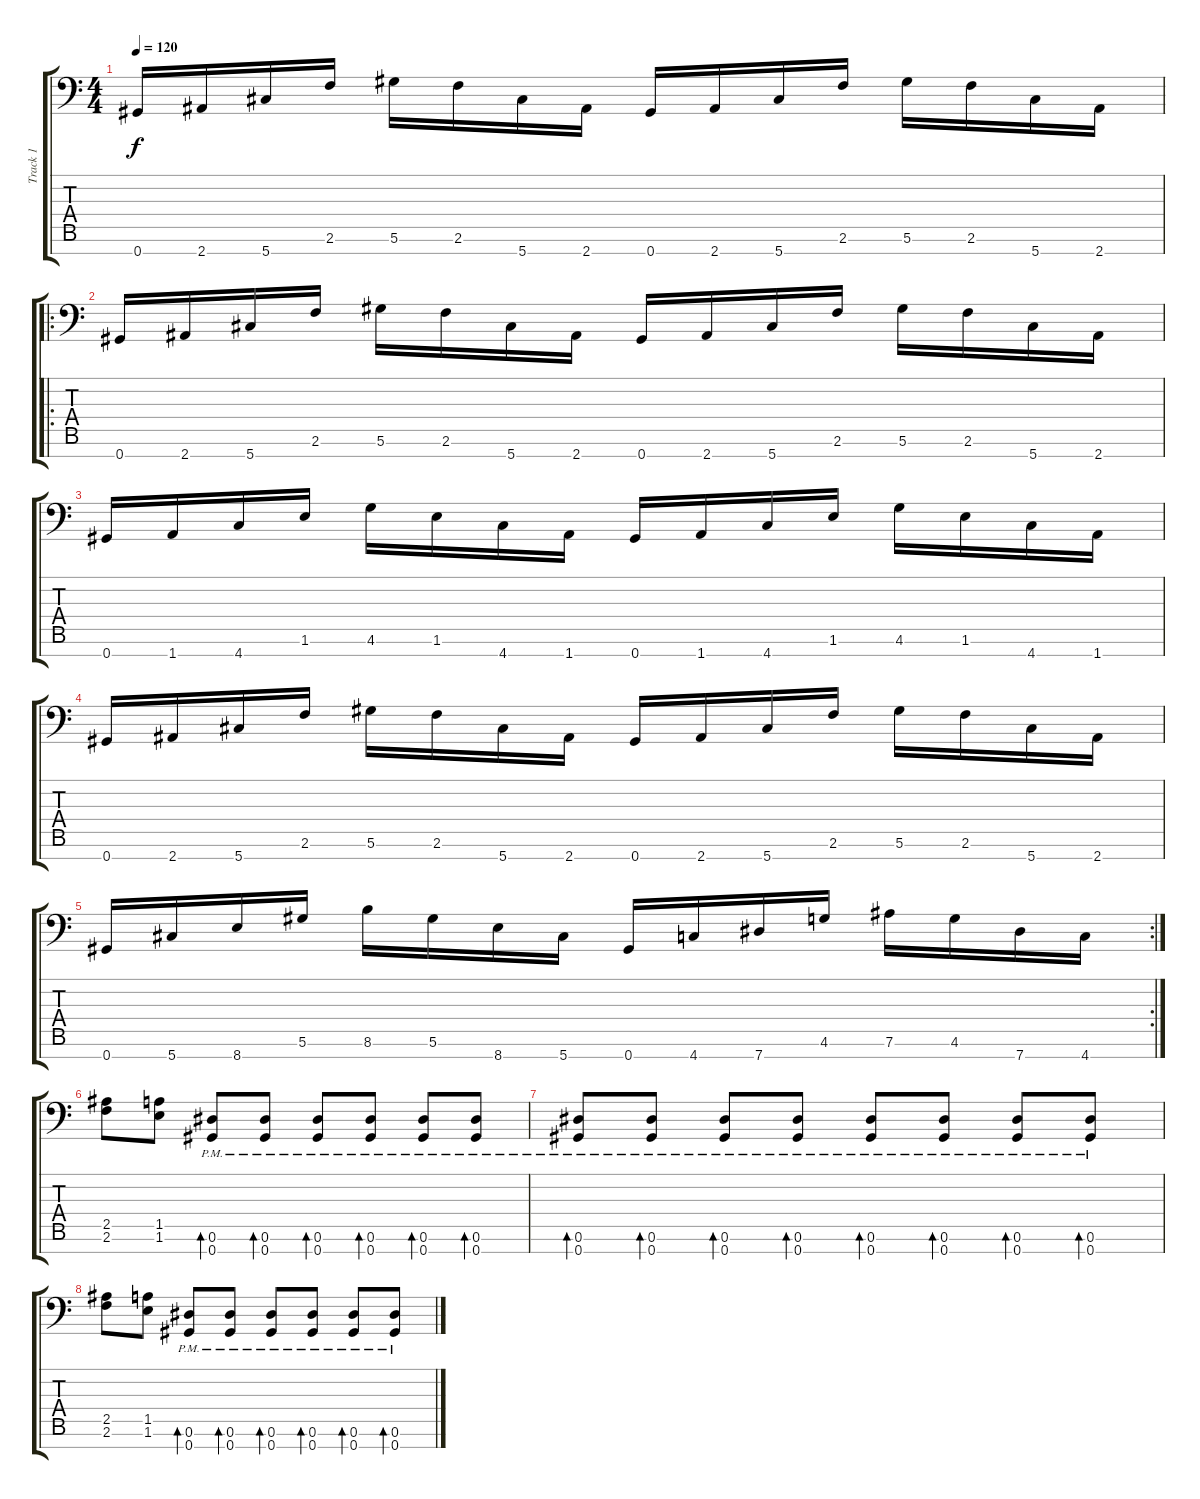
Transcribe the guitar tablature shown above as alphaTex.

\track ("Track 1" "Track 1") {instrument distortionguitar}
\staff {score tabs}
\tuning (Eb4 Bb3 Gb3 Db3 Ab2 Eb2 Ab1) {hide}
\ts (4 4)
\tempo 120
\clef f4
\ks c
0.7.16{dy f instrument distortionguitar} 2.7.16 5.7.16 2.6.16 5.6.16 2.6.16 5.7.16 2.7.16 0.7.16 2.7.16 5.7.16 2.6.16 5.6.16 2.6.16 5.7.16 2.7.16 |
\ro
0.7.16 2.7.16 5.7.16 2.6.16 5.6.16 2.6.16 5.7.16 2.7.16 0.7.16 2.7.16 5.7.16 2.6.16 5.6.16 2.6.16 5.7.16 2.7.16 |
0.7.16 1.7.16 4.7.16 1.6.16 4.6.16 1.6.16 4.7.16 1.7.16 0.7.16 1.7.16 4.7.16 1.6.16 4.6.16 1.6.16 4.7.16 1.7.16 |
0.7.16 2.7.16 5.7.16 2.6.16 5.6.16 2.6.16 5.7.16 2.7.16 0.7.16 2.7.16 5.7.16 2.6.16 5.6.16 2.6.16 5.7.16 2.7.16 |
\rc 2
0.7.16 5.7.16 8.7.16 5.6.16 8.6.16 5.6.16 8.7.16 5.7.16 0.7.16 4.7.16 7.7.16 4.6.16 7.6.16 4.6.16 7.7.16 4.7.16 |
(2.5 2.6).8 (1.5 1.6).8 (0.6{pm} 0.7{pm}).8{bd 240} (0.6{pm} 0.7{pm}).8{bd 240} (0.6{pm} 0.7{pm}).8{bd 240} (0.6{pm} 0.7{pm}).8{bd 240} (0.6{pm} 0.7{pm}).8{bd 240} (0.6{pm} 0.7{pm}).8{bd 240} |
(0.6{pm} 0.7{pm}).8{bd 240} (0.6{pm} 0.7{pm}).8{bd 240} (0.6{pm} 0.7{pm}).8{bd 240} (0.6{pm} 0.7{pm}).8{bd 240} (0.6{pm} 0.7{pm}).8{bd 240} (0.6{pm} 0.7{pm}).8{bd 240} (0.6{pm} 0.7{pm}).8{bd 240} (0.6{pm} 0.7{pm}).8{bd 240} |
(2.5 2.6).8 (1.5 1.6).8 (0.6{pm} 0.7{pm}).8{bd 240} (0.6{pm} 0.7{pm}).8{bd 240} (0.6{pm} 0.7{pm}).8{bd 240} (0.6{pm} 0.7{pm}).8{bd 240} (0.6{pm} 0.7{pm}).8{bd 240} (0.6{pm} 0.7{pm}).8{bd 60}
